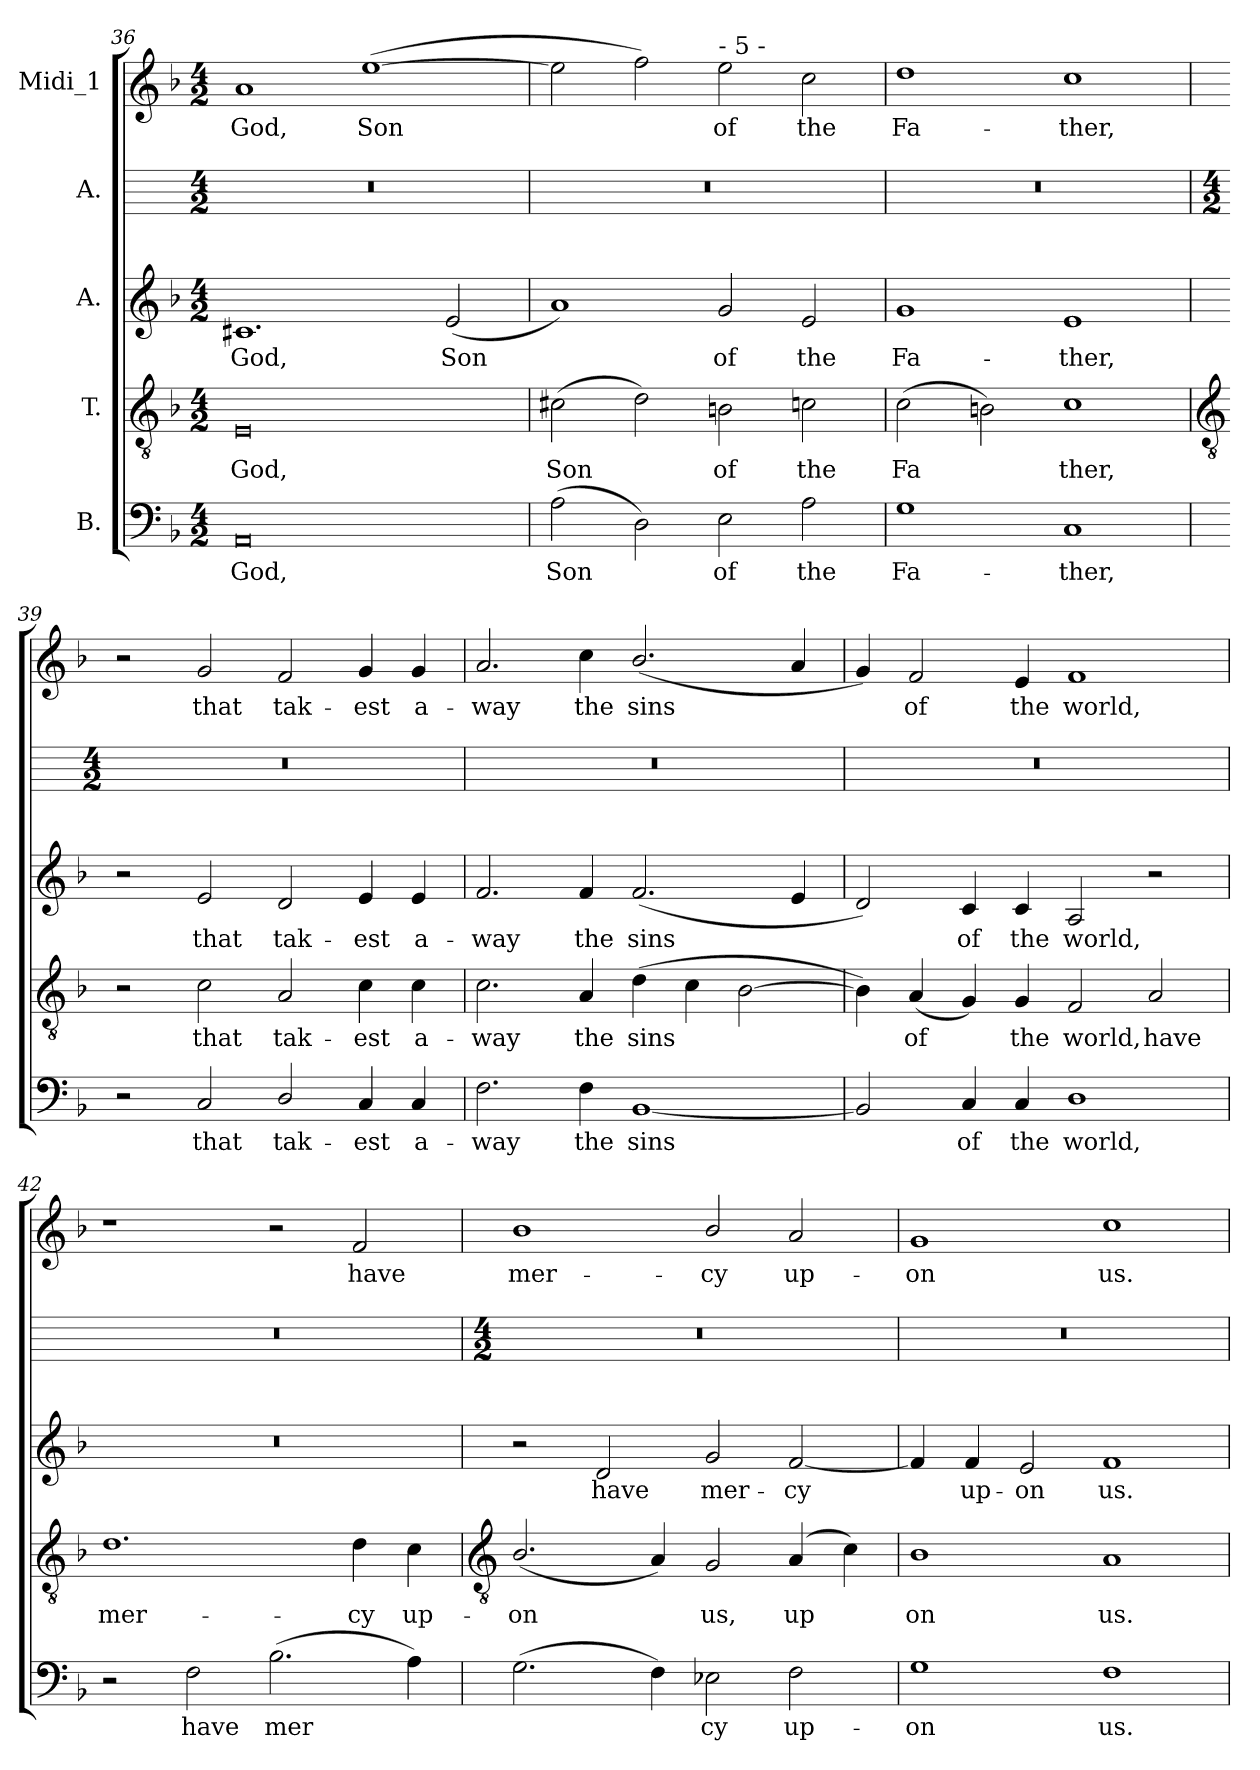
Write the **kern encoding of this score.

**kern	**text	**kern	**text	**kern	**text	**kern	**kern	**text
*part5	*part5	*part4	*part4	*part3	*part3	*part2	*part1	*part1
*staff5	*staff5	*staff4	*staff4	*staff3	*staff3	*staff2	*staff1	*staff1
*I"B.	*	*I"T.	*	*I"A.	*	*I"A.	*I"Midi_1	*
!!LO:LB:g=z
*clefF4	*	*clefGv2	*	*clefG2	*	*	*clefG2	*
*k[b-]	*	*k[b-]	*	*k[b-]	*	*	*k[b-]	*
*F:	*	*F:	*	*F:	*	*	*F:	*
*M4/2	*	*M4/2	*	*M4/2	*	*M4/2	*M4/2	*
=36	=36	=36	=36	=36	=36	=36	=36	=36
!	!LO:LY:b	!	!LO:LY:b	!	!LO:LY:b	!	!	!LO:LY:b
0AA	God,	0E	God,	1.c#X	God,	0r	1a	God,
!	!	!	!	!	!	!	!	!LO:LY:b
.	.	.	.	.	.	.	(>[1ee	Son
!	!	!	!	!	!LO:LY:b	!	!	!
.	.	.	.	(<2e	Son	.	.	.
=37	=37	=37	=37	=37	=37	=37	=37	=37
!	!LO:LY:b	!	!LO:LY:b	!	!	!	!	!
(>2A	Son	(>2c#X	Son	1a)	.	0r	2ee]	.
2D)	.	2d)	.	.	.	.	2ff)	.
!	!	!	!	!	!	!	!LO:TX:a:t=- 5 -	!
!	!LO:LY:b	!	!LO:LY:b	!	!LO:LY:b	!	!	!LO:LY:b
2E	of	2Bn	of	2g	of	.	2ee	of
!	!LO:LY:b	!	!LO:LY:b	!	!LO:LY:b	!	!	!LO:LY:b
2A	the	2cn	the	2e	the	.	2cc	the
=38	=38	=38	=38	=38	=38	=38	=38	=38
!	!LO:LY:b	!	!LO:LY:b	!	!LO:LY:b	!	!	!LO:LY:b
1G	Fa-	(>2c	Fa	1g	Fa-	0r	1dd	Fa-
.	.	2Bn)	.	.	.	.	.	.
!	!LO:LY:b	!	!LO:LY:b	!	!LO:LY:b	!	!	!LO:LY:b
1C	-ther,	1c	ther,	1e	-ther,	.	1cc	-ther,
!!LO:LB:g=z
=39	=39	=39	=39	=39	=39	=39	=39	=39
*	*	*clefGv2	*	*	*	*	*	*
*	*	*	*	*	*	*M4/2	*	*
2r	.	2r	.	2r	.	0r	2r	.
!	!LO:LY:b	!	!LO:LY:b	!	!LO:LY:b	!	!	!LO:LY:b
2C	that	2c	that	2e	that	.	2g	that
!	!LO:LY:b	!	!LO:LY:b	!	!LO:LY:b	!	!	!LO:LY:b
2D/	tak-	2A	tak-	2d	tak-	.	2f	tak-
!	!LO:LY:b	!	!LO:LY:b	!	!LO:LY:b	!	!	!LO:LY:b
4C	-est	4c	-est	4e	-est	.	4g	-est
!	!LO:LY:b	!	!LO:LY:b	!	!LO:LY:b	!	!	!LO:LY:b
4C	a-	4c	a-	4e	a-	.	4g	a-
=40	=40	=40	=40	=40	=40	=40	=40	=40
!	!LO:LY:b	!	!LO:LY:b	!	!LO:LY:b	!	!	!LO:LY:b
2.F	-way	2.c	-way	2.f	-way	0r	2.a	-way
!	!LO:LY:b	!	!LO:LY:b	!	!LO:LY:b	!	!	!LO:LY:b
4F	the	4A	the	4f	the	.	4cc	the
!	!LO:LY:b	!	!LO:LY:b	!	!LO:LY:b	!	!	!LO:LY:b
[1BB-	sins	(>4d	sins	(<2.f	sins	.	(<2.b-/	sins
.	.	4c	.	.	.	.	.	.
.	.	[2B-	.	.	.	.	.	.
.	.	.	.	4e	.	.	4a	.
=41	=41	=41	=41	=41	=41	=41	=41	=41
2BB-]	.	4B-])	.	2d)	.	0r	4g)	.
!	!	!	!LO:LY:b	!	!	!	!	!LO:LY:b
.	.	(<4A	of	.	.	.	2f	of
!	!LO:LY:b	!	!	!	!LO:LY:b	!	!	!
4C	of	4G)	.	4c	of	.	.	.
!	!LO:LY:b	!	!LO:LY:b	!	!LO:LY:b	!	!	!LO:LY:b
4C	the	4G	the	4c	the	.	4e	the
!	!LO:LY:b	!	!LO:LY:b	!	!LO:LY:b	!	!	!LO:LY:b
1D	world,	2F	world,	2A	world,	.	1f	world,
!	!	!	!LO:LY:b	!	!	!	!	!
.	.	2A	have	2r	.	.	.	.
=42	=42	=42	=42	=42	=42	=42	=42	=42
!	!	!	!LO:LY:b	!	!	!	!	!
2r	.	1.d	mer-	0r	.	0r	1r	.
!	!LO:LY:b	!	!	!	!	!	!	!
2F	have	.	.	.	.	.	.	.
!	!LO:LY:b	!	!	!	!	!	!	!
(>2.B-	mer	.	.	.	.	.	2r	.
!	!	!	!LO:LY:b	!	!	!	!	!LO:LY:b
.	.	4d	-cy	.	.	.	2f	have
!	!	!	!LO:LY:b	!	!	!	!	!
4A)	.	4c	up-	.	.	.	.	.
!!LO:LB:g=z
=43	=43	=43	=43	=43	=43	=43	=43	=43
*	*	*clefGv2	*	*	*	*	*	*
*	*	*	*	*	*	*M4/2	*	*
!	!	!	!LO:LY:b	!	!	!	!	!LO:LY:b
(>2.G	.	(<2.B-/	-on	2r	.	0r	1b-	mer-
!	!	!	!	!	!LO:LY:b	!	!	!
.	.	.	.	2d	have	.	.	.
4F)	.	4A)	.	.	.	.	.	.
!	!LO:LY:b	!	!LO:LY:b	!	!LO:LY:b	!	!	!LO:LY:b
2E-X	cy	2G	us,	2g	mer-	.	2b-/	-cy
!	!LO:LY:b	!	!LO:LY:b	!	!LO:LY:b	!	!	!LO:LY:b
2F	up-	(<4A	up	[2f	-cy	.	2a	up-
.	.	4c)	.	.	.	.	.	.
=44	=44	=44	=44	=44	=44	=44	=44	=44
!	!LO:LY:b	!	!LO:LY:b	!	!	!	!	!LO:LY:b
1G	-on	1B-	on	4f]	.	0r	1g	-on
!	!	!	!	!	!LO:LY:b	!	!	!
.	.	.	.	4f	up-	.	.	.
!	!	!	!	!	!LO:LY:b	!	!	!
.	.	.	.	2e	-on	.	.	.
!	!LO:LY:b	!	!LO:LY:b	!	!LO:LY:b	!	!	!LO:LY:b
1F	us.	1A	us.	1f	us.	.	1cc	us.
=	=	=	=	=	=	=	=	=
*-	*-	*-	*-	*-	*-	*-	*-	*-
